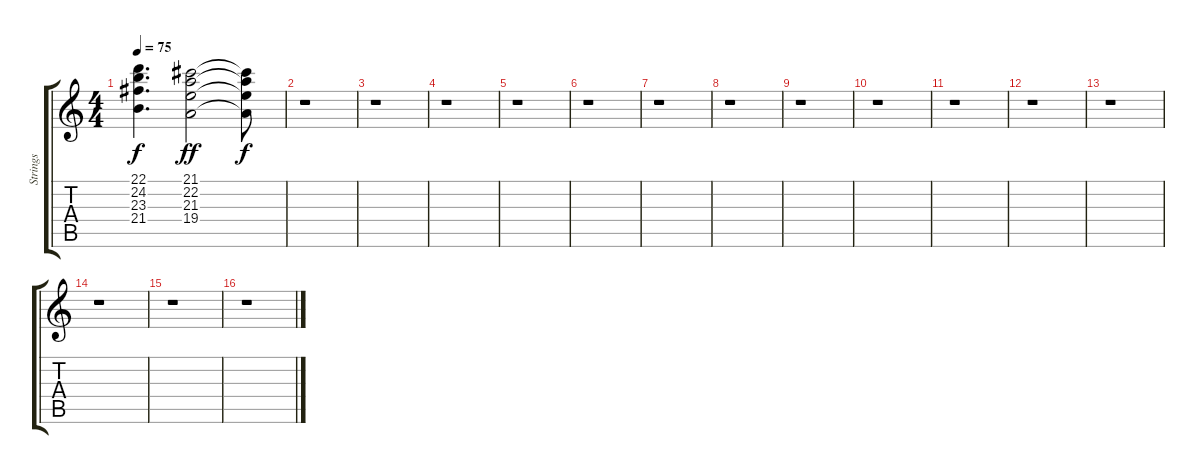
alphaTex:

\track ("Strings" "Strings") {instrument stringensemble2}
\staff {score tabs}
\tuning (E4 B3 G3 D3 A2 E2) {hide}
\ts (4 4)
\tempo 75
\clef g2
\ks c
(22.1{t} 24.2{t} 23.3{t} 21.4{t}).4{d dy f} (21.1 22.2 21.3 19.4).2{dy ff} (21.1{t} 22.2{t} 21.3{t} 19.4{t}).8{dy f} |
r.1 |
r.1 |
r.1 |
r.1 |
r.1 |
r.1 |
r.1 |
r.1 |
r.1 |
r.1 |
r.1 |
r.1 |
r.1 |
r.1 |
r.1
